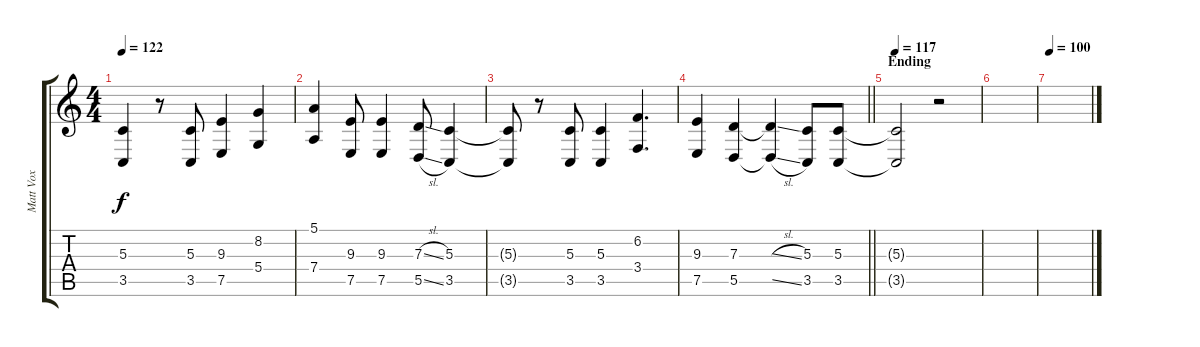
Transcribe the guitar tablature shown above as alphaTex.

\track ("Matt Vox" "Matt Vox") {instrument altosax}
\staff {score tabs}
\tuning (E4 B3 G3 D3 A2 E2) {hide}
\ts (4 4)
\tempo 122
\clef g2
\ks c
(5.3{t} 3.5{t}).4{dy f} r.8 (5.3 3.5).8 (9.3 7.5).4 (8.2 5.4).4 |
(5.1 7.4).4 (9.3 7.5).8 (9.3 7.5).4 (7.3{sl} 5.5{sl}).8 (5.3 3.5).4 |
(5.3{t} 3.5{t}).8 r.8 (5.3 3.5).8 (5.3 3.5).4 (6.2 3.4).4{d} |
\barLineRight lightlight
(9.3 7.5).4 (7.3 5.5).4 (7.3{sl t} 5.5{sl t}).4 (5.3 3.5).8 (5.3 3.5).8 |
\section ("" "Ending")
\tempo 117
(5.3{t} 3.5{t}).2 r.2 |
|
\tempo 100
